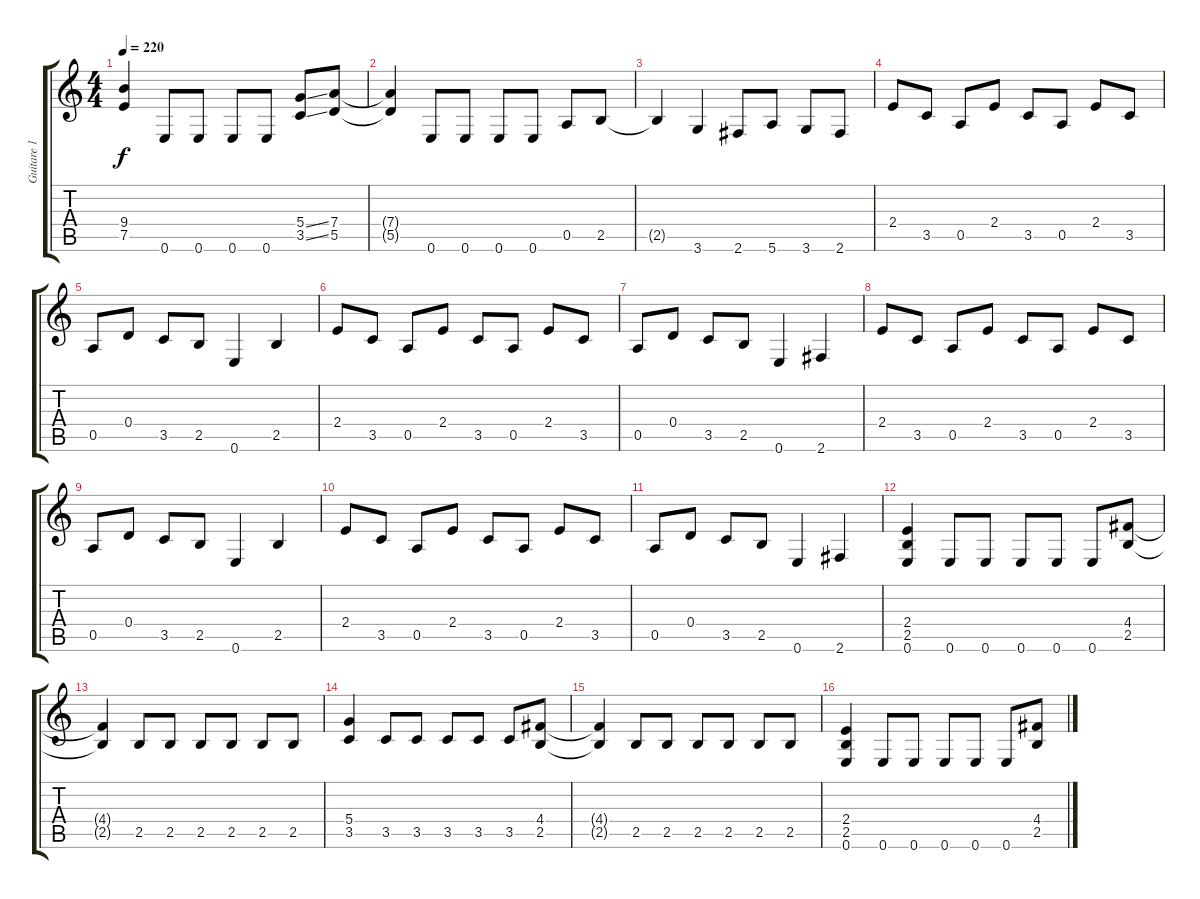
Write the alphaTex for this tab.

\track ("Guitare 1" "Guitare 1") {instrument distortionguitar}
\staff {score tabs}
\tuning (E4 B3 G3 D3 A2 E2) {hide}
\ts (4 4)
\tempo 220
\clef g2
\ks c
(9.4{t} 7.5{t}).4{dy f} 0.6.8 0.6.8 0.6.8 0.6.8 (5.4{ss} 3.5{ss}).8 (7.4 5.5).8 |
(7.4{t} 5.5{t}).4 0.6.8 0.6.8 0.6.8 0.6.8 0.5.8 2.5.8 |
2.5{t}.4 3.6.4 2.6.8 5.6.8 3.6.8 2.6.8 |
2.4.8 3.5.8 0.5.8 2.4.8 3.5.8 0.5.8 2.4.8 3.5.8 |
0.5.8 0.4.8 3.5.8 2.5.8 0.6.4 2.5.4 |
2.4.8 3.5.8 0.5.8 2.4.8 3.5.8 0.5.8 2.4.8 3.5.8 |
0.5.8 0.4.8 3.5.8 2.5.8 0.6.4 2.6.4 |
2.4.8 3.5.8 0.5.8 2.4.8 3.5.8 0.5.8 2.4.8 3.5.8 |
0.5.8 0.4.8 3.5.8 2.5.8 0.6.4 2.5.4 |
2.4.8 3.5.8 0.5.8 2.4.8 3.5.8 0.5.8 2.4.8 3.5.8 |
0.5.8 0.4.8 3.5.8 2.5.8 0.6.4 2.6.4 |
(2.4 2.5 0.6).4 0.6.8 0.6.8 0.6.8 0.6.8 0.6.8 (4.4 2.5).8 |
(4.4{t} 2.5{t}).4 2.5.8 2.5.8 2.5.8 2.5.8 2.5.8 2.5.8 |
(5.4 3.5).4 3.5.8 3.5.8 3.5.8 3.5.8 3.5.8 (4.4 2.5).8 |
(4.4{t} 2.5{t}).4 2.5.8 2.5.8 2.5.8 2.5.8 2.5.8 2.5.8 |
(2.4 2.5 0.6).4 0.6.8 0.6.8 0.6.8 0.6.8 0.6.8 (4.4 2.5).8
